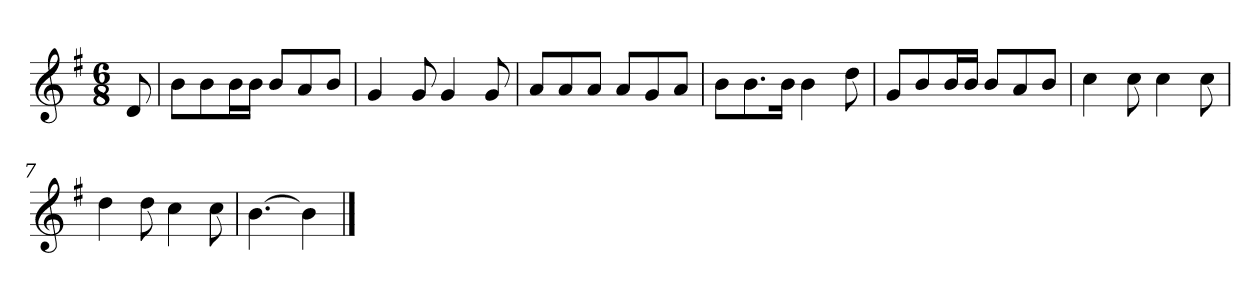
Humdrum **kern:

**kern
*part1
*staff1
*k[f#]
*M6/8
*MM120
=
8d
=1
8bL
8b
16bL
16bJJ
8bL
8a
8bJ
=2
4g
8g
4g
8g
=3
8aL
8a
8aJ
8aL
8g
8aJ
=4
8bL
8.b
16bJk
4b
8dd
=5
8gL
8b
16bL
16bJJ
8bL
8a
8bJ
=6
4cc
8cc
4cc
8cc
=7
4dd
8dd
4cc
8cc
=8
[4.b
4b]
==
*-
